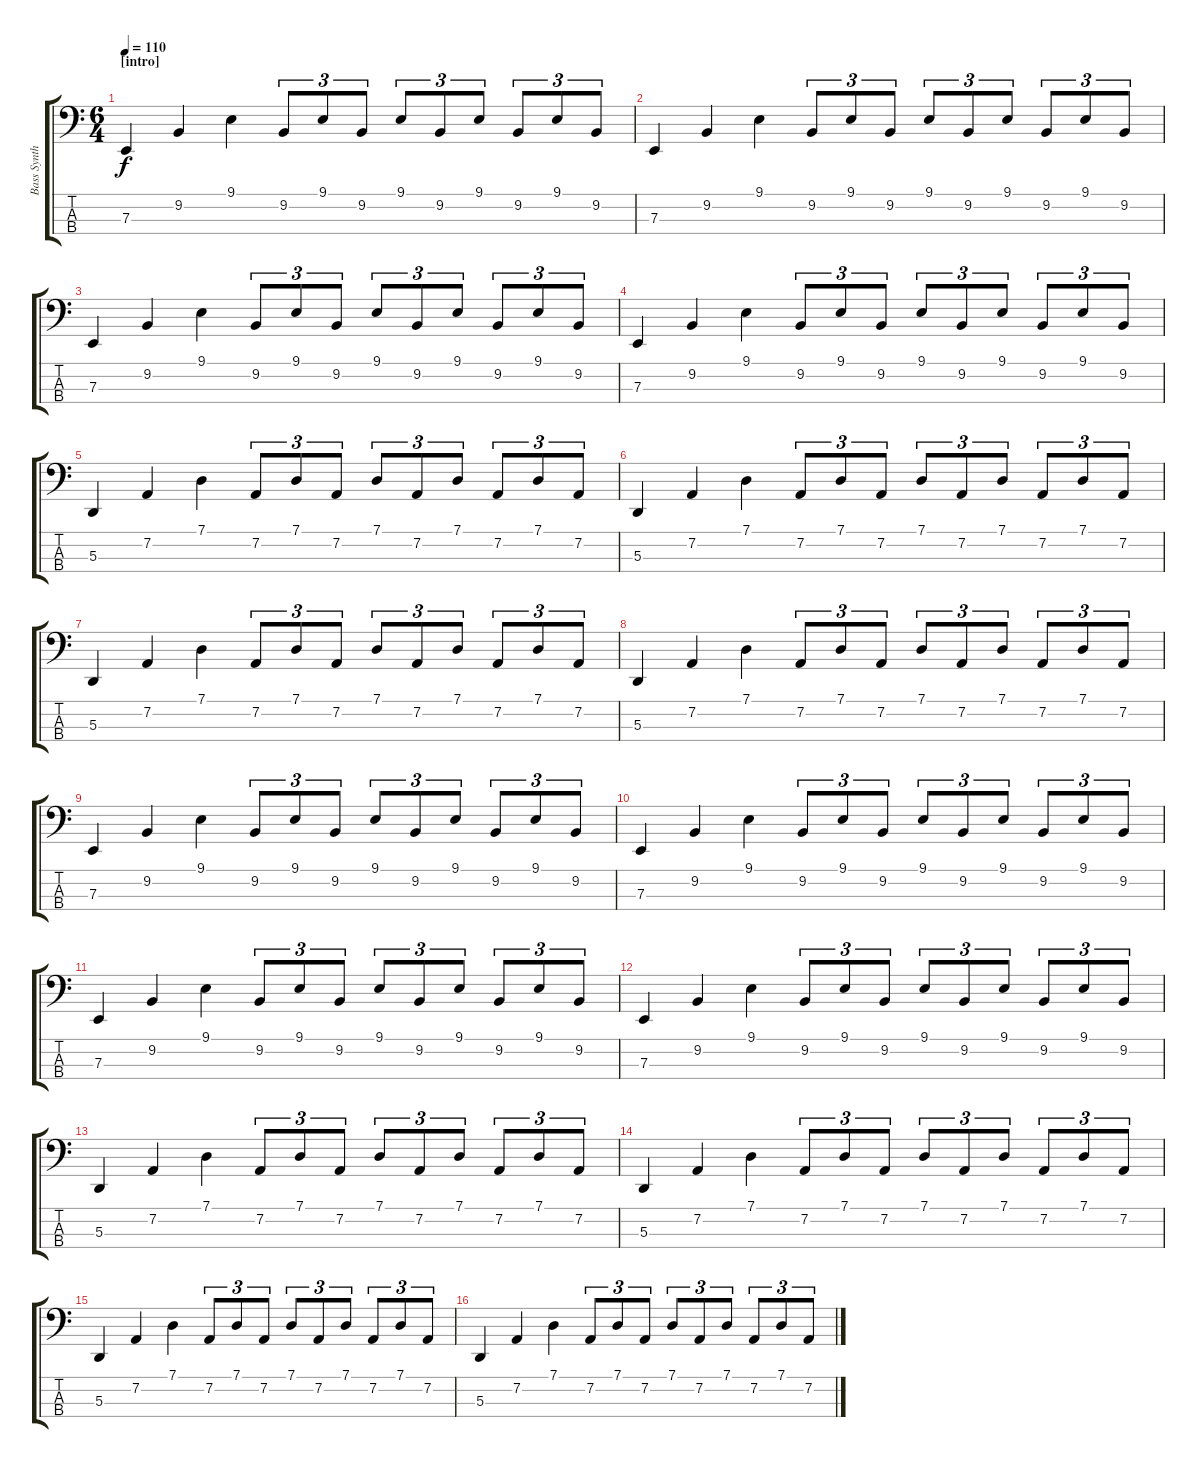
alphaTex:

\track ("Bass Synth" "Bass Synth") {instrument lead8bassandlead}
\staff {score tabs}
\tuning (G2 D2 A1 E1) {hide}
\ts (6 4)
\section ("" "[intro]")
\tempo 110
\clef f4
\ks c
7.3.4{dy f instrument lead8bassandlead} 9.2.4 9.1.4 9.2.8{tu (3 2)} 9.1.8{tu (3 2)} 9.2.8{tu (3 2)} 9.1.8{tu (3 2)} 9.2.8{tu (3 2)} 9.1.8{tu (3 2)} 9.2.8{tu (3 2)} 9.1.8{tu (3 2)} 9.2.8{tu (3 2)} |
7.3.4 9.2.4 9.1.4 9.2.8{tu (3 2)} 9.1.8{tu (3 2)} 9.2.8{tu (3 2)} 9.1.8{tu (3 2)} 9.2.8{tu (3 2)} 9.1.8{tu (3 2)} 9.2.8{tu (3 2)} 9.1.8{tu (3 2)} 9.2.8{tu (3 2)} |
7.3.4 9.2.4 9.1.4 9.2.8{tu (3 2)} 9.1.8{tu (3 2)} 9.2.8{tu (3 2)} 9.1.8{tu (3 2)} 9.2.8{tu (3 2)} 9.1.8{tu (3 2)} 9.2.8{tu (3 2)} 9.1.8{tu (3 2)} 9.2.8{tu (3 2)} |
7.3.4 9.2.4 9.1.4 9.2.8{tu (3 2)} 9.1.8{tu (3 2)} 9.2.8{tu (3 2)} 9.1.8{tu (3 2)} 9.2.8{tu (3 2)} 9.1.8{tu (3 2)} 9.2.8{tu (3 2)} 9.1.8{tu (3 2)} 9.2.8{tu (3 2)} |
5.3.4 7.2.4 7.1.4 7.2.8{tu (3 2)} 7.1.8{tu (3 2)} 7.2.8{tu (3 2)} 7.1.8{tu (3 2)} 7.2.8{tu (3 2)} 7.1.8{tu (3 2)} 7.2.8{tu (3 2)} 7.1.8{tu (3 2)} 7.2.8{tu (3 2)} |
5.3.4 7.2.4 7.1.4 7.2.8{tu (3 2)} 7.1.8{tu (3 2)} 7.2.8{tu (3 2)} 7.1.8{tu (3 2)} 7.2.8{tu (3 2)} 7.1.8{tu (3 2)} 7.2.8{tu (3 2)} 7.1.8{tu (3 2)} 7.2.8{tu (3 2)} |
5.3.4 7.2.4 7.1.4 7.2.8{tu (3 2)} 7.1.8{tu (3 2)} 7.2.8{tu (3 2)} 7.1.8{tu (3 2)} 7.2.8{tu (3 2)} 7.1.8{tu (3 2)} 7.2.8{tu (3 2)} 7.1.8{tu (3 2)} 7.2.8{tu (3 2)} |
5.3.4 7.2.4 7.1.4 7.2.8{tu (3 2)} 7.1.8{tu (3 2)} 7.2.8{tu (3 2)} 7.1.8{tu (3 2)} 7.2.8{tu (3 2)} 7.1.8{tu (3 2)} 7.2.8{tu (3 2)} 7.1.8{tu (3 2)} 7.2.8{tu (3 2)} |
7.3.4 9.2.4 9.1.4 9.2.8{tu (3 2)} 9.1.8{tu (3 2)} 9.2.8{tu (3 2)} 9.1.8{tu (3 2)} 9.2.8{tu (3 2)} 9.1.8{tu (3 2)} 9.2.8{tu (3 2)} 9.1.8{tu (3 2)} 9.2.8{tu (3 2)} |
7.3.4 9.2.4 9.1.4 9.2.8{tu (3 2)} 9.1.8{tu (3 2)} 9.2.8{tu (3 2)} 9.1.8{tu (3 2)} 9.2.8{tu (3 2)} 9.1.8{tu (3 2)} 9.2.8{tu (3 2)} 9.1.8{tu (3 2)} 9.2.8{tu (3 2)} |
7.3.4 9.2.4 9.1.4 9.2.8{tu (3 2)} 9.1.8{tu (3 2)} 9.2.8{tu (3 2)} 9.1.8{tu (3 2)} 9.2.8{tu (3 2)} 9.1.8{tu (3 2)} 9.2.8{tu (3 2)} 9.1.8{tu (3 2)} 9.2.8{tu (3 2)} |
7.3.4 9.2.4 9.1.4 9.2.8{tu (3 2)} 9.1.8{tu (3 2)} 9.2.8{tu (3 2)} 9.1.8{tu (3 2)} 9.2.8{tu (3 2)} 9.1.8{tu (3 2)} 9.2.8{tu (3 2)} 9.1.8{tu (3 2)} 9.2.8{tu (3 2)} |
5.3.4 7.2.4 7.1.4 7.2.8{tu (3 2)} 7.1.8{tu (3 2)} 7.2.8{tu (3 2)} 7.1.8{tu (3 2)} 7.2.8{tu (3 2)} 7.1.8{tu (3 2)} 7.2.8{tu (3 2)} 7.1.8{tu (3 2)} 7.2.8{tu (3 2)} |
5.3.4 7.2.4 7.1.4 7.2.8{tu (3 2)} 7.1.8{tu (3 2)} 7.2.8{tu (3 2)} 7.1.8{tu (3 2)} 7.2.8{tu (3 2)} 7.1.8{tu (3 2)} 7.2.8{tu (3 2)} 7.1.8{tu (3 2)} 7.2.8{tu (3 2)} |
5.3.4 7.2.4 7.1.4 7.2.8{tu (3 2)} 7.1.8{tu (3 2)} 7.2.8{tu (3 2)} 7.1.8{tu (3 2)} 7.2.8{tu (3 2)} 7.1.8{tu (3 2)} 7.2.8{tu (3 2)} 7.1.8{tu (3 2)} 7.2.8{tu (3 2)} |
5.3.4 7.2.4 7.1.4 7.2.8{tu (3 2)} 7.1.8{tu (3 2)} 7.2.8{tu (3 2)} 7.1.8{tu (3 2)} 7.2.8{tu (3 2)} 7.1.8{tu (3 2)} 7.2.8{tu (3 2)} 7.1.8{tu (3 2)} 7.2.8{tu (3 2)}
